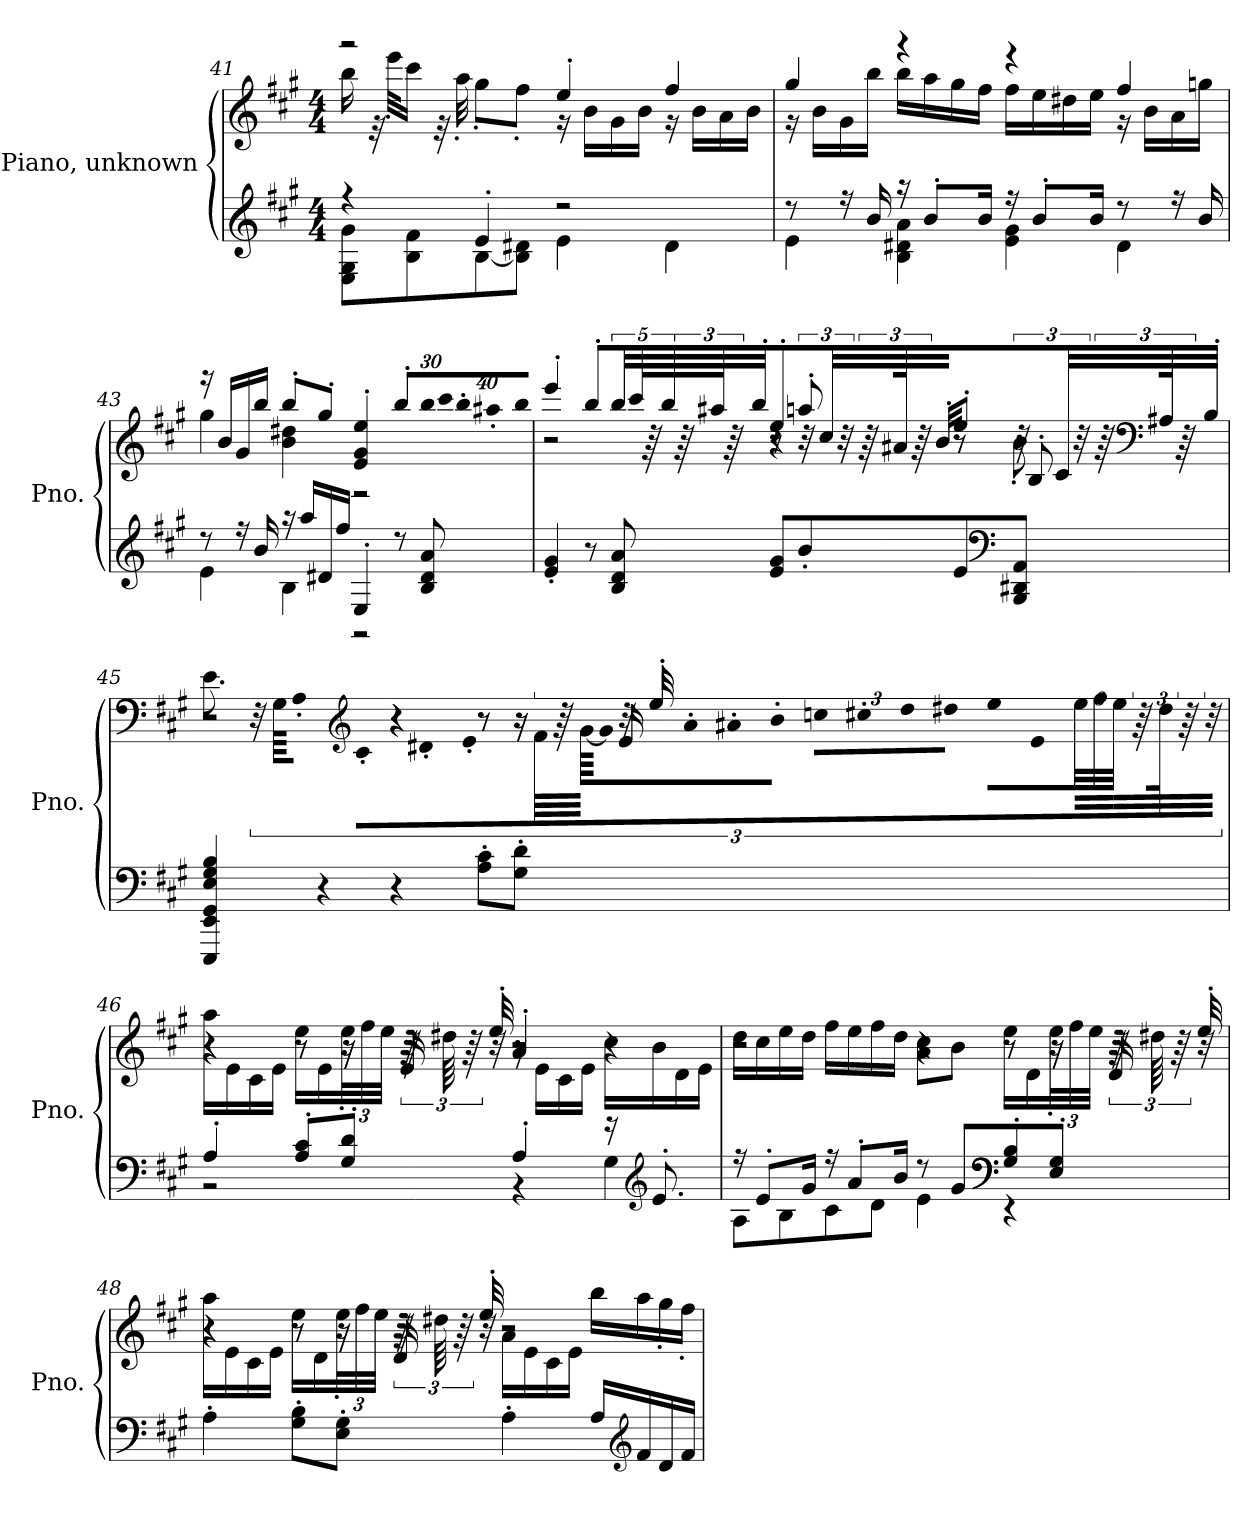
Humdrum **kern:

**kern	**kern
*part1	*part1
*staff2	*staff1
*I"Piano, unknown	*
*I'Pno.	*
!!LO:LB:g=z
*clefG2	*clefG2
*k[f#c#g#]	*k[f#c#g#]
*M4/4	*M4/4
=41	=41
*^	*^
4r	8E\ 8G#\ 8g#\L	2r	16bb\
.	.	.	32r
.	.	.	32eee'\KLL
.	8B\ 8f#\	.	16ccc#\JJ
.	.	.	32r
.	.	.	32aa'\
4e'/	[8B\	.	8gg#'\L
.	8B\] 8d#X\J	.	8ff#'\J
2r	4e\	4ee'/	16r
.	.	.	16b\LL
.	.	.	16g#\
.	.	.	16b\JJ
.	4d#\	4ff#/	16r
.	.	.	16b\LL
.	.	.	16a\
.	.	.	16b\JJ
=42	=42	=42	=42
8r	4e\	4gg#/	16r
.	.	.	16b\LL
16r	.	.	16g#\
16b/	.	.	16bb\JJ
16r	4B\ 4d#X\ 4a\	4r	16bb\LL
8b'/L	.	.	16aa\
.	.	.	16gg#\
16b/Jk	.	.	16ff#\JJ
16r	4e\ 4g#\	4r	16ff#\LL
8b'/L	.	.	16ee\
.	.	.	16dd#X\
16b/Jk	.	.	16ee\JJ
8r	4d#\	4ff#/	16r
.	.	.	16b\LL
16r	.	.	16a\
16b/	.	.	16ggn\JJ
!!LO:LB:g=z	!!
=43	=43	=43	=43
8r	4e\	16r	4gg#\
.	.	16b/LL	.
16r	.	16g#/	.
16b/	.	16bb/JJ	.
16r	4B\	8bb'/L	4b\ 4dd#X\
16aa/LL	.	.	.
16d#X/	.	8gg#'/J	.
16ff#/JJ	.	.	.
4E'/	2r	4e/' 4g#/' 4ee/'	2r
8r	.	8bb'/L	.
*	*	*Xbrackettup	*
!	!	!LO:N:vis=64	!
8B/ 8d#/ 8a/	.	960%17bb/KLL	.
!	!	!LO:N:vis=32	!
.	.	640%23ccc#/	.
!	!	!LO:N:vis=64	!
.	.	960%17bb'/L	.
!	!	!LO:N:vis=64	!
.	.	960%17aa#X'/J	.
!	!	!LO:N:vis=32	!
.	.	640%23bb/JJJ	.
*v	*v	*	*
!!LO:LB:g=z
=44	=44	=44
*	*	*^
4e/' 4g#/'	4eee'/	2r	2r
8r	8bb'/L	.	.
*	*brackettup	*	*
8B/ 8d/ 8a/	40bb/LL	.	.
.	80ccc#/JJJk	.	.
.	80r	.	.
.	80bb/	.	.
.	96r	.	.
.	96aa#X/	.	.
.	96r	.	.
.	32bb'/	.	.
8e/ 8g#/L	8ee'/	4r	8r
8b'/	48r	.	8aan'/
.	48cc#/	.	.
.	48r	.	.
.	96r	.	.
.	96a#X/	.	.
.	96r	.	.
.	32b'/KKL	.	.
8e/	8ee'/J	8r	8r
*clefF4	*	*	*
8BBB/ 8DD#X/ 8AA/J	48r	8b'\	8B'/
.	48c#/	.	.
.	48r	.	.
.	96r	.	.
*	*clefF4	*	*
.	96A#X/	.	.
.	96r	.	.
.	32B'/	.	.
!!LO:PB:g=z	!!	!!
=45	=45	=45	=45
4EEE/ 4EE/ 4GG#/ 4E/ 4G#/ 4B/	2r	8.e\	2r
.	.	48r	.
.	.	96G#\KLLL	.
.	.	32A'\JJJ	.
*	*clefG2	*	*
4r	.	32c#'\LLL	.
.	.	32d#X'\	.
.	.	32e'\	.
.	.	96f#\JJJk	.
.	.	96r	.
.	.	[96g#\KLLL	.
.	.	32g#\]	.
.	.	32a'\	.
.	.	32a#X'\	.
.	.	32b'\JJJ	.
4r	4r	16ccn\LL	4r
.	.	16cc#X'\	.
.	.	16dd\	.
.	.	16dd#X\JJ	.
8A\' 8c#\'L	8r	16ee\LL	8r
.	.	16e\	.
*	*	*Xbrackettup	*
8G#\' 8d\'J	16r	48ee\L	16r
.	.	48ff#\	.
.	.	48ee\JJJ	.
*	*	*brackettup	*
.	32r	96r	16e/
.	.	96dd#\	.
.	.	96r	.
.	32ee'/	32r	.
!!LO:LB:g=z	!!	!!
=46	=46	=46	=46
*^	*	*	*
4A'/	2r	4r	16aa\LL	4r
.	.	.	16e\	.
.	.	.	16c#\	.
.	.	.	16e\JJ	.
8A/' 8c#/'L	.	8r	16ee\LL	8r
.	.	.	16e\	.
*	*	*	*Xbrackettup	*
8G#/' 8d/'J	.	16r	48ee'\L	16r
.	.	.	48ff#\	.
.	.	.	48ee\JJJ	.
*	*	*	*brackettup	*
.	.	32r	96r	16e/
.	.	.	96dd#X\	.
.	.	.	96r	.
.	.	32ee'/	32r	.
4A'/	4r	2r	16r	4a'/
.	.	.	16e\LL	.
.	.	.	16c#\	.
.	.	.	16e\JJ	.
16r	4G#\	.	16cc#\LL	4r
*clefG2	*	*	*	*
8.e'/	.	.	16b\	.
.	.	.	16d\	.
.	.	.	16e\JJ	.
!!LO:LB:g=z	!!	!!
=47	=47	=47	=47	=47
16r	8A\L	2r	16dd\LL	2r
8e'/L	.	.	16cc#\	.
.	8B\	.	16ee\	.
16g#/Jk	.	.	16dd\JJ	.
16r	8c#\	.	16ff#\LL	.
8a'/L	.	.	16ee\	.
.	8d\J	.	16ff#\	.
16b/Jk	.	.	16dd\JJ	.
8r	4e\	4r	8a\ 8cc#\L	4r
8g#/L	.	.	8b\J	.
*clefF4	*	*	*	*
8G#/' 8B/'	4r	8r	16ee\LL	8r
.	.	.	16d\	.
*	*	*	*Xbrackettup	*
8E/' 8G#/'J	.	16r	48ee'\L	16r
.	.	.	48ff#\	.
.	.	.	48ee\JJJ	.
*	*	*	*brackettup	*
.	.	32r	96r	16d/
.	.	.	96dd#X\	.
.	.	.	96r	.
.	.	32ee'/	32r	.
*v	*v	*	*	*
!!LO:LB:g=z	!!	!!
=48	=48	=48	=48
4A'\	4r	16aa\LL	4r
.	.	16e\	.
.	.	16c#\	.
.	.	16e\JJ	.
8G#\' 8B\'L	8r	16ee\LL	8r
.	.	16d\	.
*	*	*Xbrackettup	*
8E\' 8G#\'J	16r	48ee'\L	16r
.	.	48ff#\	.
.	.	48ee\JJJ	.
*	*	*brackettup	*
.	32r	96r	16d/
.	.	96dd#X\	.
.	.	96r	.
.	32ee'/	32r	.
4A'\	2r	16a\LL	2r
.	.	16e\	.
.	.	16c#\	.
.	.	16e\JJ	.
16A/LL	.	16bb\LL	.
*clefG2	*	*	*
16f#/	.	16aa\	.
16d/	.	16gg#'\	.
16f#/JJ	.	16ff#'\JJ	.
*	*v	*v	*v
=	=
*-	*-
